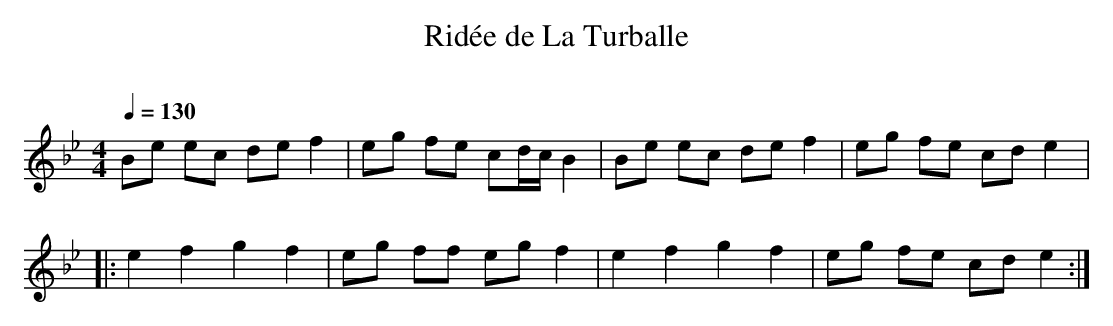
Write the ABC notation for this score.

X:1
T:Ridée de La Turballe
C:
M:4/4
L:1/8
Q:1/4=130
K:Bbmaj
Be ec de f2 | eg fe cd/2c/2 B2 | Be ec de f2 | eg fe cd e2 |:
e2 f2 g2 f2 | eg ff eg f2 |e2 f2 g2 f2 |eg fe cd e2 :|
